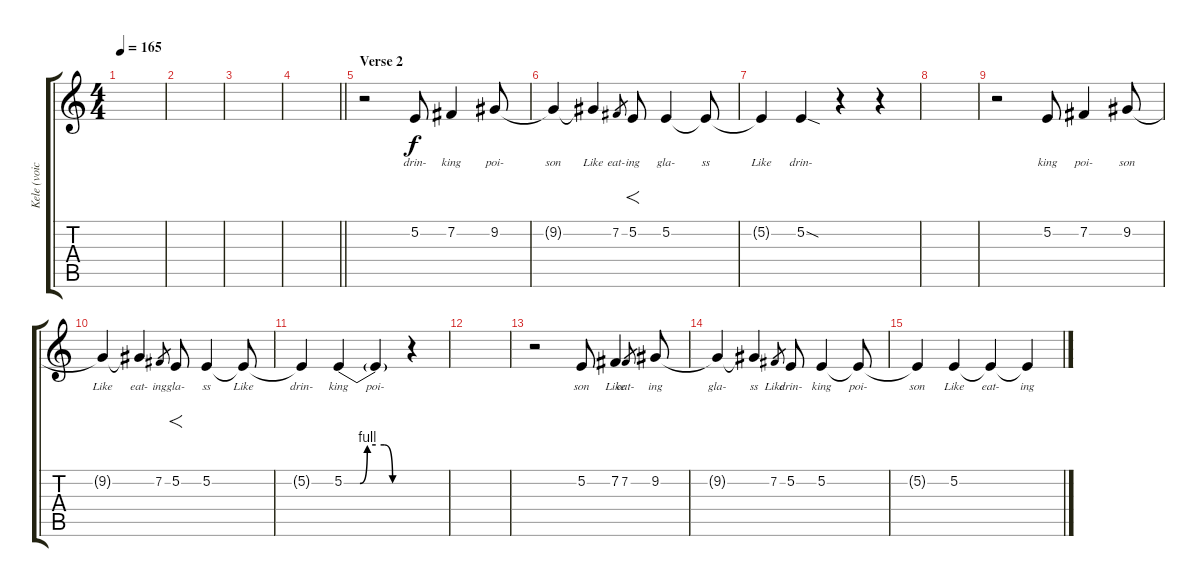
\track ("Kele (voice)" "Kele (voic") {instrument oboe}
\staff {score tabs}
\tuning (E4 B3 G3 D3 A2 E2) {hide}
\ts (4 4)
\tempo 165
\clef g2
\ks c
|
|
|
\barLineRight lightlight
|
\section ("" "Verse 2")
r.2 5.2.8{lyrics (0 "drin-") lyrics (1 "") lyrics (2 "") lyrics (3 "") lyrics (4 "")} 7.2.4{lyrics (0 "king") lyrics (1 "") lyrics (2 "") lyrics (3 "") lyrics (4 "")} 9.2.8{lyrics (0 "poi-") lyrics (1 "") lyrics (2 "") lyrics (3 "") lyrics (4 "")} |
9.2{t}.4{lyrics (0 "son") lyrics (1 "") lyrics (2 "") lyrics (3 "") lyrics (4 "")} 9.2{t}.4{lyrics (0 "Like") lyrics (1 "") lyrics (2 "") lyrics (3 "") lyrics (4 "")} 7.2.8{lyrics (0 "eat-") lyrics (1 "") lyrics (2 "") lyrics (3 "") lyrics (4 "") gr} 5.2.8{f lyrics (0 "ing") lyrics (1 "") lyrics (2 "") lyrics (3 "") lyrics (4 "")} 5.2.4{lyrics (0 "gla-") lyrics (1 "") lyrics (2 "") lyrics (3 "") lyrics (4 "")} 5.2{t}.8{lyrics (0 "ss") lyrics (1 "") lyrics (2 "") lyrics (3 "") lyrics (4 "")} |
5.2{t}.4{lyrics (0 "Like") lyrics (1 "") lyrics (2 "") lyrics (3 "") lyrics (4 "")} 5.2{sod}.4{lyrics (0 "drin-") lyrics (1 "") lyrics (2 "") lyrics (3 "") lyrics (4 "")} r.4 r.4 |
|
r.2 5.2.8{lyrics (0 "king") lyrics (1 "") lyrics (2 "") lyrics (3 "") lyrics (4 "")} 7.2.4{lyrics (0 "poi-") lyrics (1 "") lyrics (2 "") lyrics (3 "") lyrics (4 "")} 9.2.8{lyrics (0 "son") lyrics (1 "") lyrics (2 "") lyrics (3 "") lyrics (4 "")} |
9.2{t}.4{lyrics (0 "Like") lyrics (1 "") lyrics (2 "") lyrics (3 "") lyrics (4 "")} 9.2{t}.4{lyrics (0 "eat-") lyrics (1 "") lyrics (2 "") lyrics (3 "") lyrics (4 "")} 7.2.8{lyrics (0 "ing") lyrics (1 "") lyrics (2 "") lyrics (3 "") lyrics (4 "") gr} 5.2.8{f lyrics (0 "gla-") lyrics (1 "") lyrics (2 "") lyrics (3 "") lyrics (4 "")} 5.2.4{lyrics (0 "ss") lyrics (1 "") lyrics (2 "") lyrics (3 "") lyrics (4 "")} 5.2{t}.8{lyrics (0 "Like") lyrics (1 "") lyrics (2 "") lyrics (3 "") lyrics (4 "")} |
5.2{t}.4{lyrics (0 "drin-") lyrics (1 "") lyrics (2 "") lyrics (3 "") lyrics (4 "")} 5.2{be (custom 0 0 15 0 22 4 30 4 38 4 46 0 60 0)}.4{lyrics (0 "king") lyrics (1 "") lyrics (2 "") lyrics (3 "") lyrics (4 "")} 5.2{t}.4{lyrics (0 "poi-") lyrics (1 "") lyrics (2 "") lyrics (3 "") lyrics (4 "")} r.4 |
|
r.2 5.2.8{lyrics (0 "son") lyrics (1 "") lyrics (2 "") lyrics (3 "") lyrics (4 "")} 7.2.4{lyrics (0 "Like") lyrics (1 "") lyrics (2 "") lyrics (3 "") lyrics (4 "")} 7.2.8{lyrics (0 "eat-") lyrics (1 "") lyrics (2 "") lyrics (3 "") lyrics (4 "") gr} 9.2.8{lyrics (0 "ing") lyrics (1 "") lyrics (2 "") lyrics (3 "") lyrics (4 "")} |
9.2{t}.4{lyrics (0 "gla-") lyrics (1 "") lyrics (2 "") lyrics (3 "") lyrics (4 "")} 9.2{t}.4{lyrics (0 "ss") lyrics (1 "") lyrics (2 "") lyrics (3 "") lyrics (4 "")} 7.2.8{lyrics (0 "Like") lyrics (1 "") lyrics (2 "") lyrics (3 "") lyrics (4 "") gr} 5.2.8{lyrics (0 "drin-") lyrics (1 "") lyrics (2 "") lyrics (3 "") lyrics (4 "")} 5.2.4{lyrics (0 "king") lyrics (1 "") lyrics (2 "") lyrics (3 "") lyrics (4 "")} 5.2{t}.8{lyrics (0 "poi-") lyrics (1 "") lyrics (2 "") lyrics (3 "") lyrics (4 "")} |
5.2{t}.4{lyrics (0 "son") lyrics (1 "") lyrics (2 "") lyrics (3 "") lyrics (4 "")} 5.2.4{lyrics (0 "Like") lyrics (1 "") lyrics (2 "") lyrics (3 "") lyrics (4 "")} 5.2{t}.4{lyrics (0 "eat-") lyrics (1 "") lyrics (2 "") lyrics (3 "") lyrics (4 "")} 5.2{t}.4{lyrics (0 "ing") lyrics (1 "") lyrics (2 "") lyrics (3 "") lyrics (4 "")}
